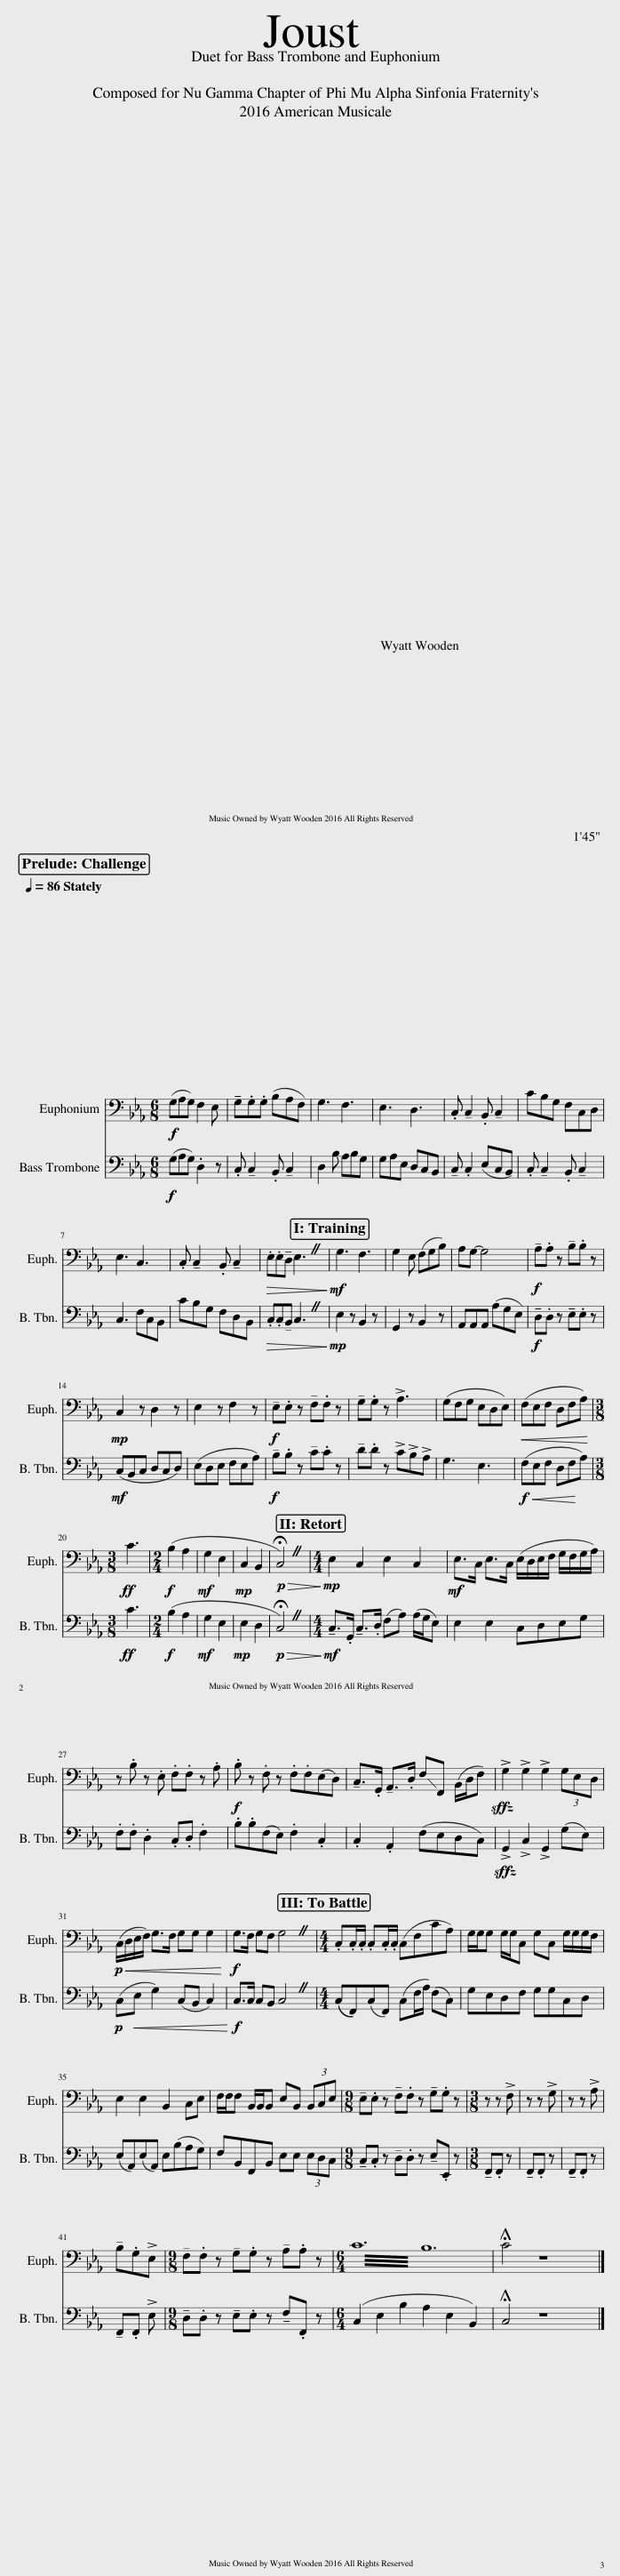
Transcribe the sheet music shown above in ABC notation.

X:1
%%score 1 2
L:1/8
Q:1/4=86
M:6/8
I:linebreak $
K:Eb
V:1 bass
V:2 bass
V:1
!f! (G,A,G,) F,2 E, | !tenuto!G,.G,.G, (B,A,F,) | G,3 F,3 | E,3 D,3 | .C, !tenuto!C,2 .B,, !tenuto!C,2 | %5
 CB,G, F,C,D, |$ E,3 C,3 | .C, !tenuto!C,2 .B,, !tenuto!C,2 |!>(! .E,.E,!tenuto!D, E,3!>)! |!mf! G,3 F,3 | %10
 G,2 E, (F,G,B,) | A,G,- G,4 |!f! !tenuto!A,.A, z !tenuto!B,.B, z |$!mp! C,2 z D,2 z | E,2 z F,2 z | %15
!f! !tenuto!E,.E, z !tenuto!F,.F, z | !tenuto!G,.G, z !>!A,3 | (G,F,G, E,D,E,) |!<(! (F,E,F, D,F,A,)!<)! |$[M:3/8]!ff! C3 | %20
[M:2/4]!f! (B,2 A,2 |!mf! G,2 E,2 |!mp! C,2 B,,2 |!p!!>(! !fermata!C,4)!>)! |[M:4/4]!mp! E,2 C,2 E,2 C,2 | %25
!mf! E,>C, E,>C, (E,/D,/E,/F,/ G,/F,/G,/A,/) |$ z .B, z .E, .F,.F, z .A, |!f! .B, z .F, z .F,.F,(E,D,) | !tenuto!C,>.G,, !tenuto!A,,>.D, !-(!F,!-)!F,, (B,,/D,/F,) | !>!G,2 !>!G,2 !>!G,2 (3G,E,D, |$ %30
!p! (C,/!<(!D,/E,/F,/) G,>F, G,G, G,2!<)! |!f! G,>F, G,F, G,4 |[M:4/4] .C,.C,/.C,/ .C,.C,/.C,/ (C,F,CA,) | G,/G,/G, G,/G,/C, G,C, G,/G,/G,/F,/ |$ E,2 E,2 B,,2 C,E, | %35
 F,/F,/F, B,,/B,,/B,, E,B,, (3B,,C,E, |[M:9/8] !tenuto!E,.E, z !tenuto!F,.F, z !tenuto!G,.G, z |[M:3/8] z z !>!F, | z z !>!G, | z z !>!A, |$ %40
 !tenuto!B,.G,!>!E, |[M:9/8] !tenuto!F,.F, z !tenuto!G,.G, z !tenuto!A,.A, z |[M:6/4] !///-!C6 B,6 | !fermata!C4 z8 |] %44
V:2
!f! (G,A,G,) .D,2 z | .C, !tenuto!C,2 .B,, !tenuto!C,2 | D,2 B, A,B,G, | G,A,E, D,C,B,, | !tenuto!C, .C,2 (E,C,B,,) | %5
 .C, !tenuto!C,2 .B,, !tenuto!C,2 |$ C,3 F,C,B,, | CB,G, F,D,B,, |!>(! .C,.C,!tenuto!B,, C,3!>)! |!mp! E,2 z B,,2 z | %10
 G,,2 z B,,2 z | A,,A,,A,, (A,G,E,) |!f! !tenuto!D,.D, z !tenuto!E,.E, z |$!mf! (C,B,,C, D,C,D,) | (E,D,E, F,E,A,) | %15
!f! !tenuto!B,.B, z !tenuto!C.C z | !tenuto!D.D z !>!C!>!B,!>!A, | G,3 E,3 |!f!!<(! (F,E,F, D,F,A,)!<)! |$[M:3/8]!ff! C3 | %20
[M:2/4]!f! (B,2 A,2 |!mf! G,2 E,2 |!mp! E,2 D,2 |!p!!>(! !fermata!C,4)!>)! |[M:4/4]!mf! !tenuto!C,>.G,, !tenuto!C,>.D, (F,A,) (A,/G,/E,) | %25
 E,2 E,2 C,D,E,G, |$ .F,.F, .D,2 .C,.D, .F,2 | .B,.B,(F,E,) .F,2 .C,2 | .C,2 .A,,2 (F,E,D,C,) | !>!G,,2 !>!C,2 !>!G,,2 (G,E,) |$ %30
!p! (C,!<(!E, G,2) (C,B,, C,2)!<)! |!f! C,>C, C,B,, C,4 |[M:4/4] ((C,F,,))(C,F,,) (C,F,/A,/) (F,C,) | G,E,D,F, G,G,C,D, |$ (E,A,,)(E,A,,) E,(B,A,G,) | %35
 F,B,,F,,B,, E,E, (3E,D,C, |[M:9/8] !tenuto!C,.C, z !tenuto!D,.D, z !tenuto!E,.E,, z |[M:3/8] !tenuto!F,,.F,, z | !tenuto!F,,.F,, z | !tenuto!F,,.F,, z |$ %40
 !tenuto!F,,.F,, !>!E, |[M:9/8] !tenuto!D,.D, z !tenuto!E,.E, z !tenuto!F,.F,, z |[M:6/4] (C,2 E,2 B,2 A,2 E,2 B,,2) | !fermata!C,4 z8 |] %44
